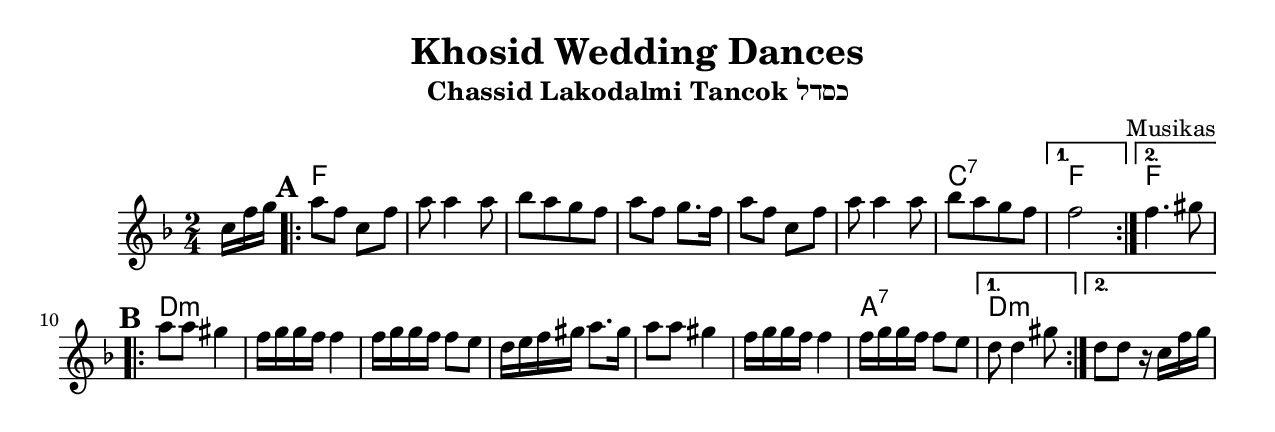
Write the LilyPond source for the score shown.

\version "2.18.0"
\include "english.ly"
\paper{
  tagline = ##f
  print-all-headers = ##t
  #(set-paper-size "letter")
}
date = #(strftime "%d-%m-%Y" (localtime (current-time)))

%\markup{ \italic{ " Updated " \date  }  }

%\markup{ Got something to say? }

%#################################### Melody ########################
melody = \relative c'' {
  \clef treble
  \key d \minor
  \time 2/4
  \set Score.markFormatter = #format-mark-box-alphabet

  \partial 16*3 c16 f g   %lead in notes

  \repeat volta 2{
  \mark \default
    a8 f c f
    a8 a4 a8|
    bf8 [a g f]
    a8  f  g8. f16|

    a8 f c f
    a8 a4 a8|
    bf8 [a g f]


  }
  \alternative { { f2 }{ f4. gs8 } }
  \break
  \repeat volta 2{
  \mark \default
    a8 a gs4
    f16 g g f f4
    f16 g g f f8 e
    d16 e f gs a8. gs16|

    a8 a gs4
    f16 g g f f4
    f16 g g f f8 e
  }
  \alternative {
    {d8 d4 gs8 }
    {d8 d r16 c f g}
  }

}
%################################# Lyrics #####################
%\addlyrics{  }
%################################# Chords #######################
harmonies = \chordmode {
  s16*3
  f2*6
  c2:7
  f2
  f2
  %{
  c2*6:7
  a2:7
  f2
  e2:7
  %}

  %b
  d2*6:m
  a2:7
  d2:m
}

\score {
  <<
    \new ChordNames {
      \set chordChanges = ##f
      \harmonies
    }
    \new Staff
    \melody
  >>
  \header{
    title= "Khosid Wedding Dances"
    subtitle="Chassid Lakodalmi Tancok כסדל"
    composer= ""
    instrument =""
    arranger= "Musikas"
  }
  \layout{indent = 1.0\cm}
  \midi {
    \tempo 4 = 120

    % \midi { }
  }
}
%{
% more verses:
\markup{}
\markup {
  \fill-line {
    \hspace #0.1 % distance from left margin
    \column {
      \line { "1."
        \column {
          ""
        }
      }
      \hspace #0.2 % vertical distance between verses
      \line { "2."
        \column {
         ""
        }
      }
    }
    \hspace #0.1  % horiz. distance between columns
    \column {
      \line { "3."
        \column {
          ""
        }
      }
      \hspace #0.2 % distance between verses
      \line { "4."
        \column {
         ""
        }
      }
    }
    \hspace #0.1 % distance to right margin
  }
}

%}
